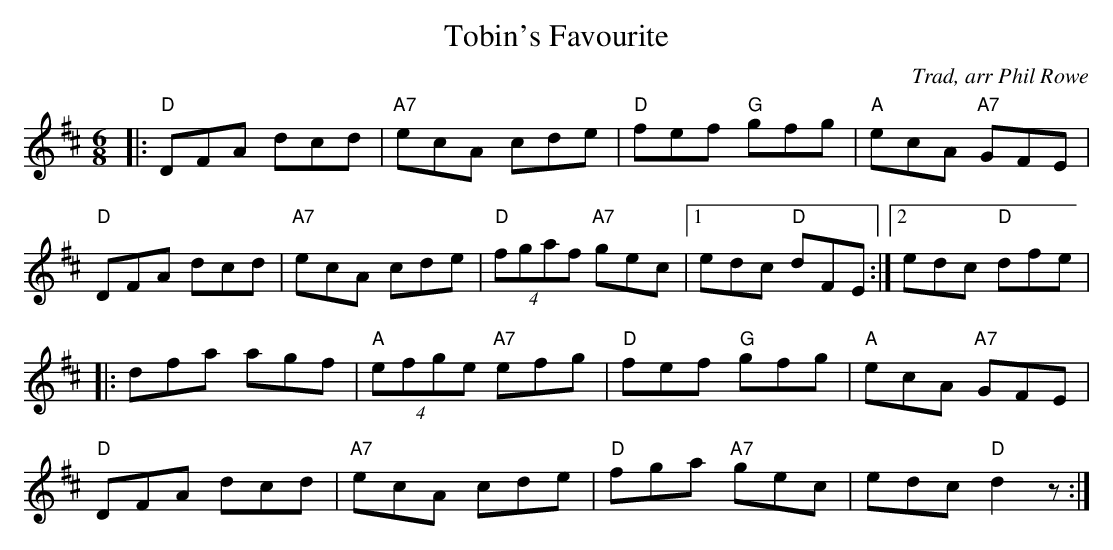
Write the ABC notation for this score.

X:1
T:Tobin's Favourite
C:Trad, arr Phil Rowe
M:6/8
L:1/8
K:D
|:"D"DFA dcd|"A7"ecA cde|"D"fef "G"gfg|"A"ecA "A7"GFE|
"D"DFA dcd|"A7"ecA cde|"D" (4fgaf "A7"gec|1 edc "D"dFE:|2 edc "D"dfe|
|:dfa agf|"A" (4efge "A7"efg|"D"fef "G"gfg|"A"ecA "A7"GFE|
"D"DFA dcd|"A7"ecA cde|"D"fga "A7"gec|edc "D"d2z:|
